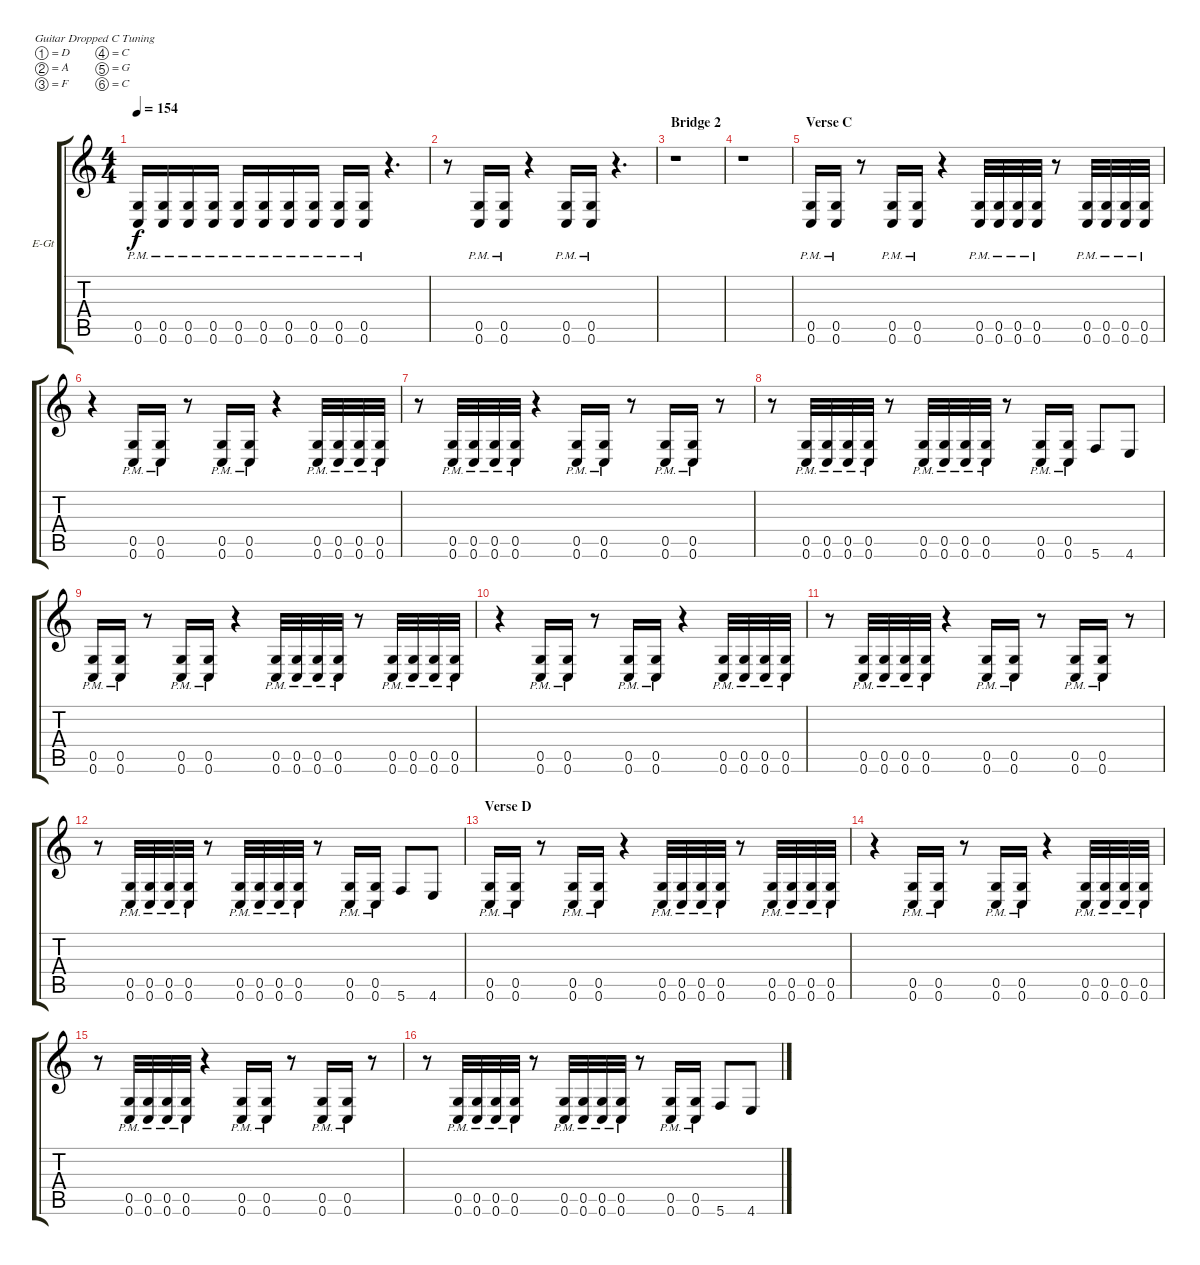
\defaultSystemsLayout 4
\bracketExtendMode groupsimilarinstruments
\firstSystemTrackNameOrientation horizontal
\otherSystemsTrackNameOrientation horizontal
\track ("Rhythm Right" "E-Gt") {instrument overdrivenguitar}
\staff {score tabs}
\tuning (D4 A3 F3 C3 G2 C2)
\ts (4 4)
\tempo 154
\clef g2
\ks c
(0.6{pm} 0.5{pm}).16{dy f} (0.6{pm} 0.5{pm}).16 (0.6{pm} 0.5{pm}).16 (0.6{pm} 0.5{pm}).16 (0.6{pm} 0.5{pm}).16 (0.6{pm} 0.5{pm}).16 (0.6{pm} 0.5{pm}).16 (0.6{pm} 0.5{pm}).16 (0.6{pm} 0.5{pm}).16 (0.6{pm} 0.5{pm}).16 r.4{d} |
r.8 (0.6{pm} 0.5{pm}).16 (0.6{pm} 0.5{pm}).16 r.4 (0.6{pm} 0.5{pm}).16 (0.6{pm} 0.5{pm}).16 r.4{d} |
\section ("" "Bridge 2")
r.1 |
r.1 |
\section ("" "Verse C")
(0.6 0.5{pm}).16 (0.6{pm} 0.5{pm}).16 r.8 (0.6{pm} 0.5{pm}).16 (0.6{pm} 0.5{pm}).16 r.4 (0.6{pm} 0.5{pm}).32 (0.6{pm} 0.5{pm}).32 (0.6{pm} 0.5{pm}).32 (0.6{pm} 0.5{pm}).32 r.8 (0.6{pm} 0.5{pm}).32 (0.6{pm} 0.5{pm}).32 (0.6{pm} 0.5{pm}).32 (0.6{pm} 0.5{pm}).32 |
r.4 (0.6{pm} 0.5{pm}).16 (0.6{pm} 0.5{pm}).16 r.8 (0.6{pm} 0.5{pm}).16 (0.6{pm} 0.5{pm}).16 r.4 (0.6{pm} 0.5{pm}).32 (0.6{pm} 0.5{pm}).32 (0.6{pm} 0.5{pm}).32 (0.6{pm} 0.5{pm}).32 |
r.8 (0.6{pm} 0.5{pm}).32 (0.6{pm} 0.5).32 (0.6{pm} 0.5{pm}).32 (0.6{pm} 0.5{pm}).32 r.4 (0.6{pm} 0.5{pm}).16 (0.6{pm} 0.5{pm}).16 r.8 (0.6{pm} 0.5{pm}).16 (0.6{pm} 0.5{pm}).16 r.8 |
r.8 (0.6{pm} 0.5{pm}).32 (0.6{pm} 0.5{pm}).32 (0.6{pm} 0.5{pm}).32 (0.6{pm} 0.5{pm}).32 r.8 (0.6{pm} 0.5{pm}).32 (0.6{pm} 0.5{pm}).32 (0.6{pm} 0.5{pm}).32 (0.6{pm} 0.5{pm}).32 r.8 (0.6{pm} 0.5{pm}).16 (0.6{pm} 0.5{pm}).16 5.6.8 4.6.8 |
(0.6 0.5{pm}).16 (0.6{pm} 0.5{pm}).16 r.8 (0.6{pm} 0.5{pm}).16 (0.6{pm} 0.5{pm}).16 r.4 (0.6{pm} 0.5{pm}).32 (0.6{pm} 0.5{pm}).32 (0.6{pm} 0.5{pm}).32 (0.6{pm} 0.5{pm}).32 r.8 (0.6{pm} 0.5{pm}).32 (0.6{pm} 0.5{pm}).32 (0.6{pm} 0.5{pm}).32 (0.6{pm} 0.5{pm}).32 |
r.4 (0.6{pm} 0.5{pm}).16 (0.6{pm} 0.5{pm}).16 r.8 (0.6{pm} 0.5{pm}).16 (0.6{pm} 0.5{pm}).16 r.4 (0.6{pm} 0.5{pm}).32 (0.6{pm} 0.5{pm}).32 (0.6{pm} 0.5{pm}).32 (0.6{pm} 0.5{pm}).32 |
r.8 (0.6{pm} 0.5{pm}).32 (0.6{pm} 0.5).32 (0.6{pm} 0.5{pm}).32 (0.6{pm} 0.5{pm}).32 r.4 (0.6{pm} 0.5{pm}).16 (0.6{pm} 0.5{pm}).16 r.8 (0.6{pm} 0.5{pm}).16 (0.6{pm} 0.5{pm}).16 r.8 |
r.8 (0.6{pm} 0.5{pm}).32 (0.6{pm} 0.5{pm}).32 (0.6{pm} 0.5{pm}).32 (0.6{pm} 0.5{pm}).32 r.8 (0.6{pm} 0.5{pm}).32 (0.6{pm} 0.5{pm}).32 (0.6{pm} 0.5{pm}).32 (0.6{pm} 0.5{pm}).32 r.8 (0.6{pm} 0.5{pm}).16 (0.6{pm} 0.5{pm}).16 5.6.8 4.6.8 |
\section ("" "Verse D")
(0.6 0.5{pm}).16 (0.6{pm} 0.5{pm}).16 r.8 (0.6{pm} 0.5{pm}).16 (0.6{pm} 0.5{pm}).16 r.4 (0.6{pm} 0.5{pm}).32 (0.6{pm} 0.5{pm}).32 (0.6{pm} 0.5{pm}).32 (0.6{pm} 0.5{pm}).32 r.8 (0.6{pm} 0.5{pm}).32 (0.6{pm} 0.5{pm}).32 (0.6{pm} 0.5{pm}).32 (0.6{pm} 0.5{pm}).32 |
r.4 (0.6{pm} 0.5{pm}).16 (0.6{pm} 0.5{pm}).16 r.8 (0.6{pm} 0.5{pm}).16 (0.6{pm} 0.5{pm}).16 r.4 (0.6{pm} 0.5{pm}).32 (0.6{pm} 0.5{pm}).32 (0.6{pm} 0.5{pm}).32 (0.6{pm} 0.5{pm}).32 |
r.8 (0.6{pm} 0.5{pm}).32 (0.6{pm} 0.5).32 (0.6{pm} 0.5{pm}).32 (0.6{pm} 0.5{pm}).32 r.4 (0.6{pm} 0.5{pm}).16 (0.6{pm} 0.5{pm}).16 r.8 (0.6{pm} 0.5{pm}).16 (0.6{pm} 0.5{pm}).16 r.8 |
r.8 (0.6{pm} 0.5{pm}).32 (0.6{pm} 0.5{pm}).32 (0.6{pm} 0.5{pm}).32 (0.6{pm} 0.5{pm}).32 r.8 (0.6{pm} 0.5{pm}).32 (0.6{pm} 0.5{pm}).32 (0.6{pm} 0.5{pm}).32 (0.6{pm} 0.5{pm}).32 r.8 (0.6{pm} 0.5{pm}).16 (0.6{pm} 0.5{pm}).16 5.6.8 4.6.8
